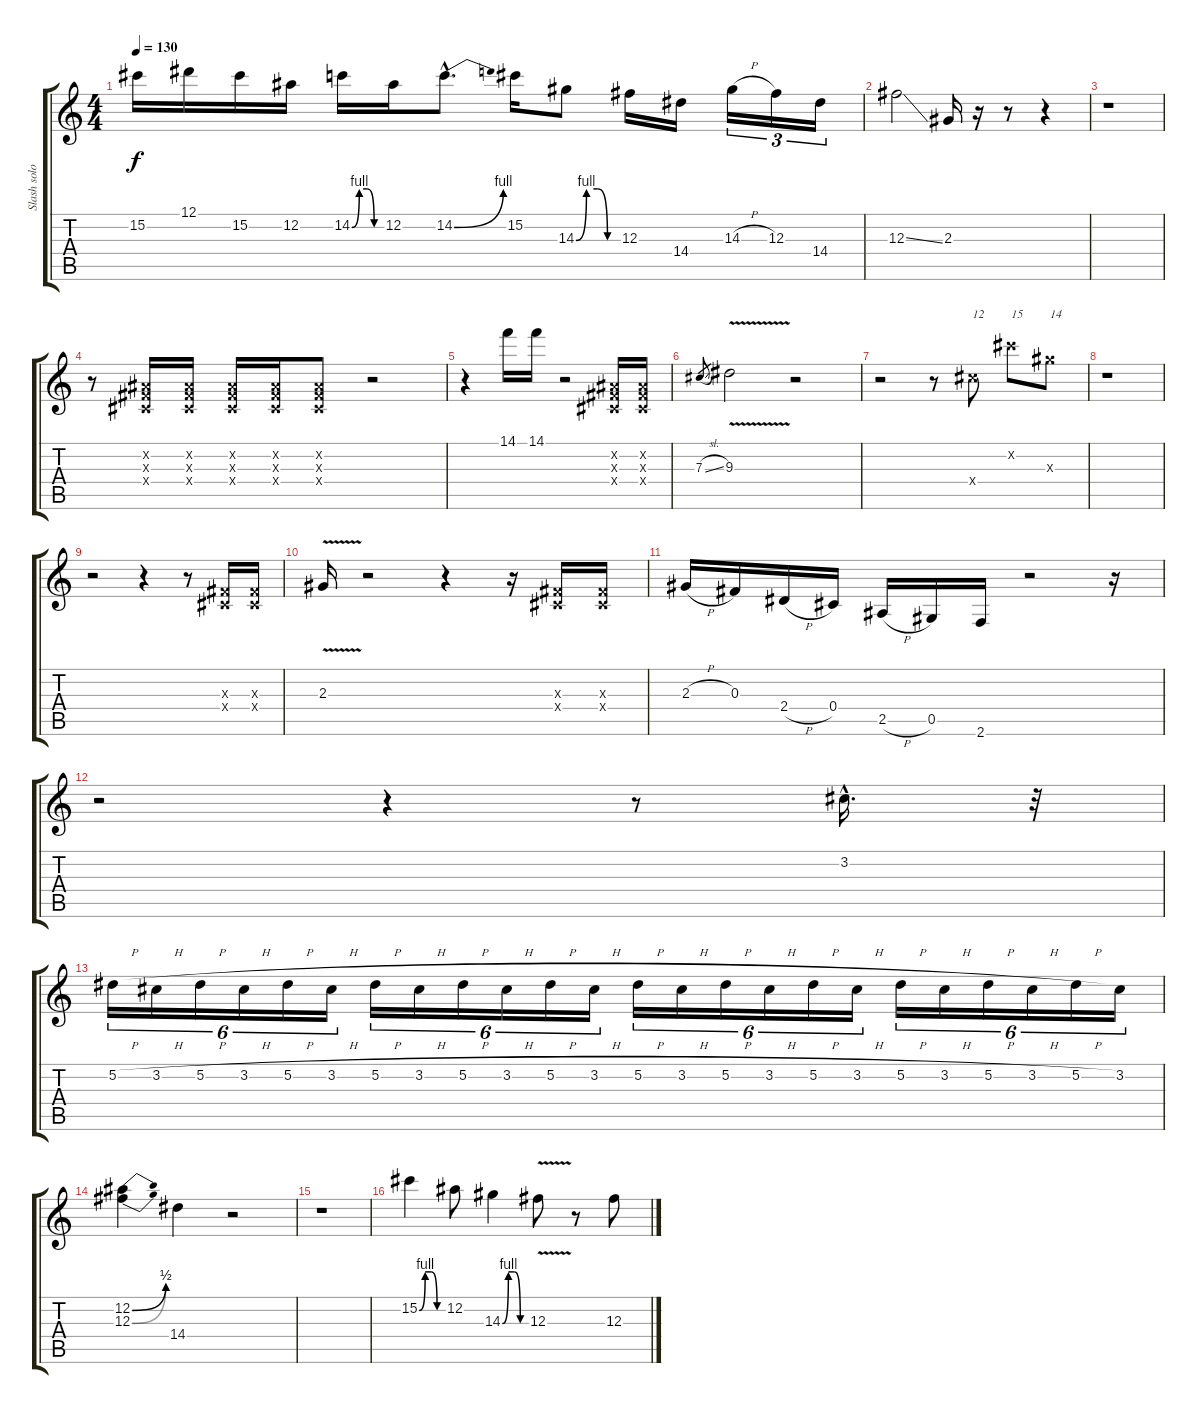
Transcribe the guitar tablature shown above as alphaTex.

\track ("Slash solo 2" "Slash solo") {instrument overdrivenguitar}
\staff {score tabs}
\tuning (Eb4 Bb3 Gb3 Db3 Ab2 Eb2) {hide}
\ts (4 4)
\tempo 130
\clef g2
\ks c
15.2.16{dy f} 12.1.16 15.2.16 12.2.16 14.2{be (custom 0 0 15 4 30 4 45 0 60 0)}.16 12.2.16 14.2{be (bend 0 0 60 4) hac}.8{d} 15.2.16 14.3{be (custom 0 0 15 4 30 4 45 0 60 0)}.8 12.3.16 14.4.16 14.3{h}.16{tu (3 2)} 12.3.16{tu (3 2)} 14.4.16{tu (3 2)} |
12.3{ss}.2 2.3.16 r.16 r.8 r.4 |
r.1 |
r.8 (0.2{x} 0.3{x} 0.4{x}).16 (0.2{x} 0.3{x} 0.4{x}).16 (0.2{x} 0.3{x} 0.4{x}).16 (0.2{x} 0.3{x} 0.4{x}).16 (0.2{x} 0.3{x} 0.4{x}).8 r.2 |
r.4 14.1.16 14.1.16 r.2 (0.2{x} 0.3{x} 0.4{x}).16 (0.2{x} 0.3{x} 0.4{x}).16 |
7.3{sl}.8{gr} 9.3{v}.2 r.2 |
r.2 r.8 12.4{x}.8{txt "12"} 15.2{x}.8{txt "15"} 14.3{x}.8{txt "14"} |
r.1 |
r.2 r.4 r.8 (0.3{x} 0.4{x}).16 (0.3{x} 0.4{x}).16 |
2.3{v}.16 r.2 r.4 r.16 (0.3{x} 0.4{x}).16 (0.3{x} 0.4{x}).16 |
2.3{h}.16 0.3.16 2.4{h}.16 0.4.16 2.5{h}.16 0.5.16 2.6.16 r.2 r.16 |
r.2 r.4 r.8 3.2{hac}.16{d} r.32 |
5.2{h}.16{tu (6 4)} 3.2{h}.16{tu (6 4)} 5.2{h}.16{tu (6 4)} 3.2{h}.16{tu (6 4)} 5.2{h}.16{tu (6 4)} 3.2{h}.16{tu (6 4)} 5.2{h}.16{tu (6 4)} 3.2{h}.16{tu (6 4)} 5.2{h}.16{tu (6 4)} 3.2{h}.16{tu (6 4)} 5.2{h}.16{tu (6 4)} 3.2{h}.16{tu (6 4)} 5.2{h}.16{tu (6 4)} 3.2{h}.16{tu (6 4)} 5.2{h}.16{tu (6 4)} 3.2{h}.16{tu (6 4)} 5.2{h}.16{tu (6 4)} 3.2{h}.16{tu (6 4)} 5.2{h}.16{tu (6 4)} 3.2{h}.16{tu (6 4)} 5.2{h}.16{tu (6 4)} 3.2{h}.16{tu (6 4)} 5.2{h}.16{tu (6 4)} 3.2.16{tu (6 4)} |
(12.2{be (bend 0 0 60 2)} 12.3{be (bend 0 0 60 2)}).4 14.4.4 r.2 |
r.1 |
15.2{be (custom 0 0 15 4 30 4 45 0 60 0)}.4 12.2.8 14.3{be (custom 0 0 15 4 30 4 45 0 60 0)}.4 12.3{v}.8 r.8 12.3.8
